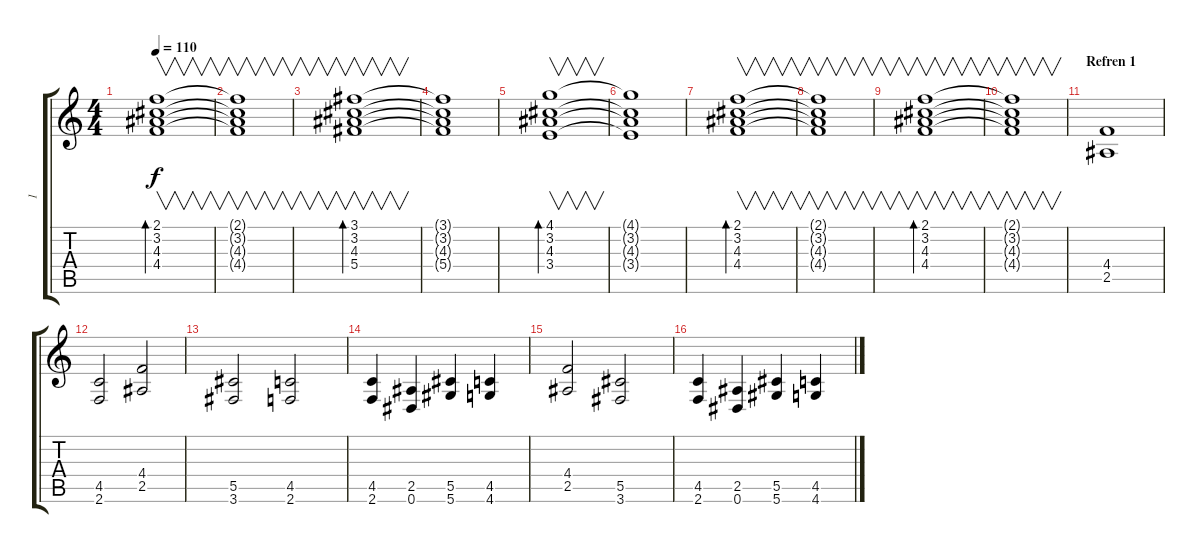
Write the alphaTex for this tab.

\track ("1" "1") {instrument overdrivenguitar}
\staff {score tabs}
\tuning (Eb4 Bb3 Gb3 Db3 Ab2 Eb2) {hide}
\ts (4 4)
\tempo 110
\clef g2
\ks c
(2.1 3.2 4.3 4.4).1{v bd 240 dy f} |
(2.1{t} 3.2{t} 4.3{t} 4.4{t}).1{v} |
(3.1 3.2 4.3 5.4).1{v bd 240} |
(3.1{t} 3.2{t} 4.3{t} 5.4{t}).1 |
(4.1 3.2 4.3 3.4).1{v bd 240} |
(4.1{t} 3.2{t} 4.3{t} 3.4{t}).1 |
(2.1 3.2 4.3 4.4).1{v bd 240} |
(2.1{t} 3.2{t} 4.3{t} 4.4{t}).1{v} |
(2.1 3.2 4.3 4.4).1{v bd 240} |
(2.1{t} 3.2{t} 4.3{t} 4.4{t}).1{v} |
\section ("" "Refren 1")
(4.4 2.5).1{volume 16 instrument overdrivenguitar} |
(4.5 2.6).2 (4.4 2.5).2 |
(5.5 3.6).2 (4.5 2.6).2 |
(4.5 2.6).4 (2.5 0.6).4 (5.5 5.6).4 (4.5 4.6).4 |
(4.4 2.5).2 (5.5 3.6).2 |
(4.5 2.6).4 (2.5 0.6).4 (5.5 5.6).4 (4.5 4.6).4
